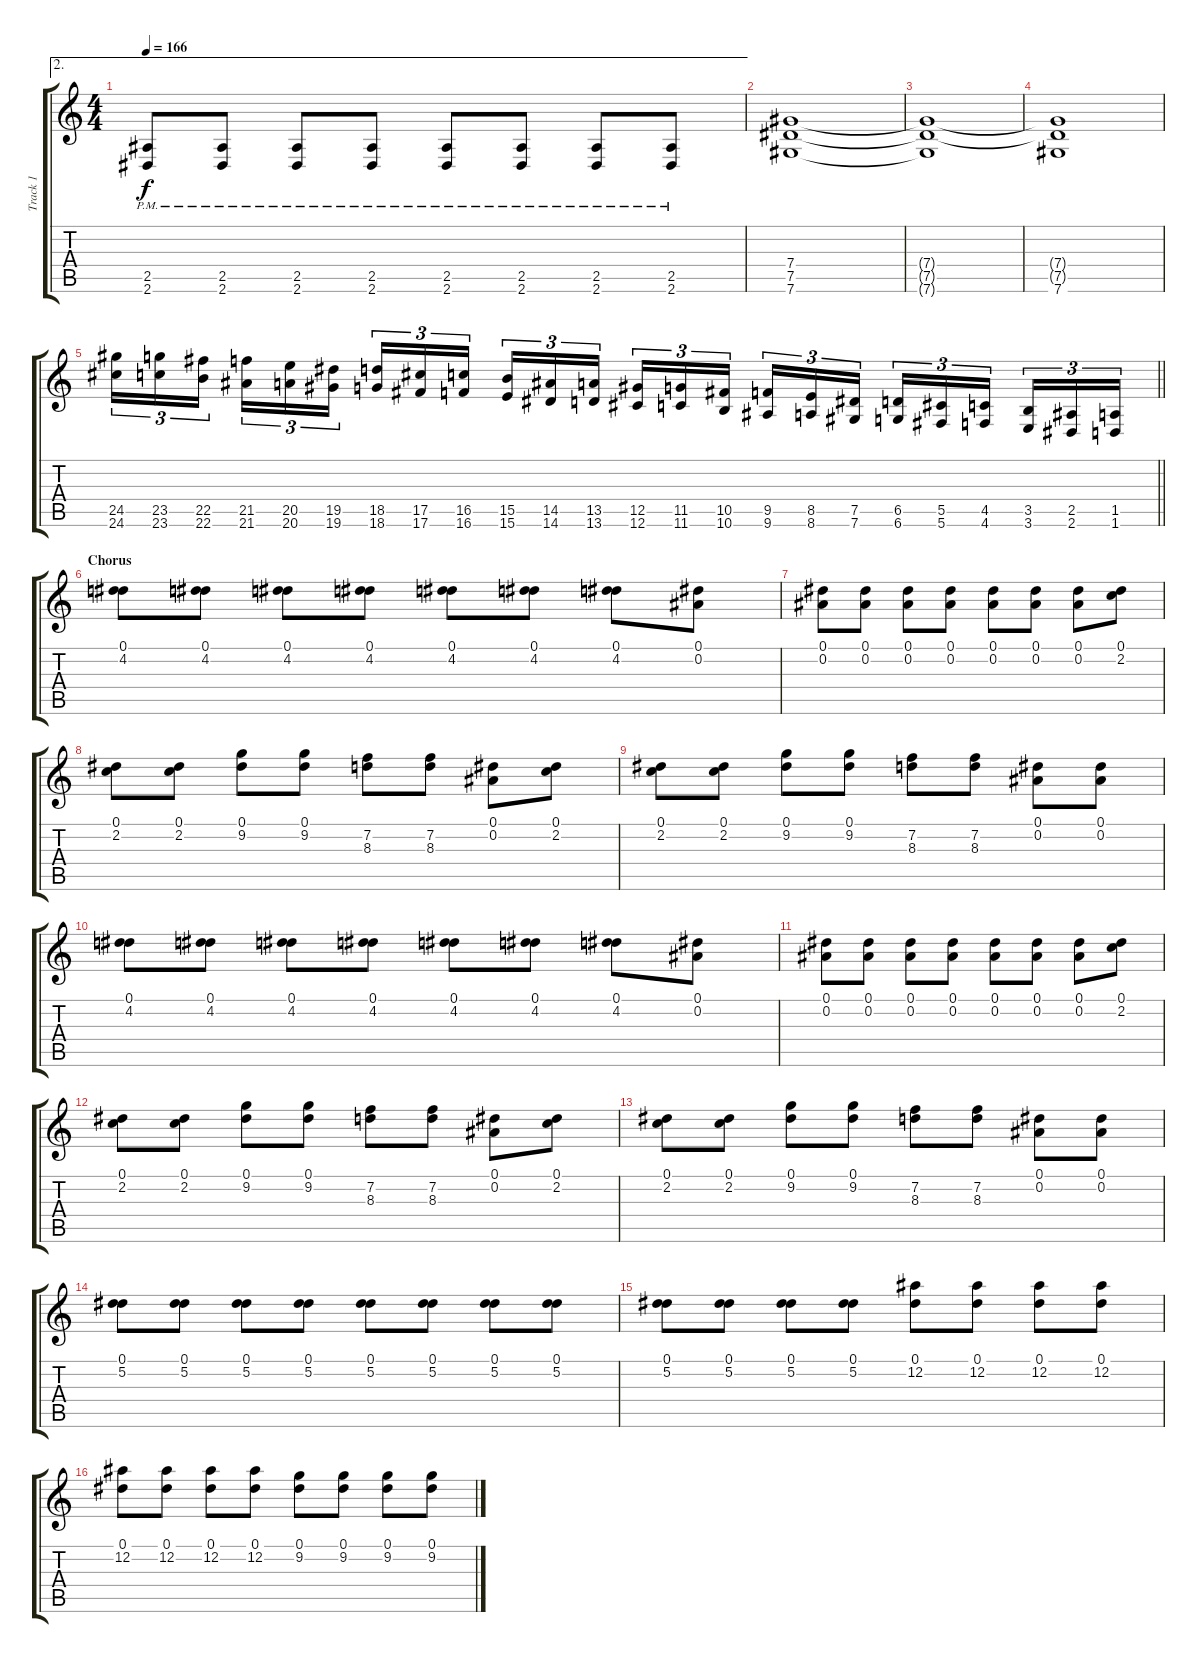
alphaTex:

\track ("Track 1" "Track 1") {instrument distortionguitar}
\staff {score tabs}
\tuning (Eb4 Bb3 Gb3 Db3 Ab2 Db2) {hide}
\ae 2
\ts (4 4)
\tempo 166
\clef g2
\ks c
(2.5{pm} 2.6{pm}).8{dy f} (2.5{pm} 2.6{pm}).8 (2.5{pm} 2.6{pm}).8 (2.5{pm} 2.6{pm}).8 (2.5{pm} 2.6{pm}).8 (2.5{pm} 2.6{pm}).8 (2.5{pm} 2.6{pm}).8 (2.5{pm} 2.6{pm}).8 |
(7.4 7.5 7.6).1{volume 6} |
(7.4{t} 7.5{t} 7.6{t}).1 |
(7.4{t} 7.5{t} 7.6).1{volume 7} |
\barLineRight lightlight
(24.5 24.6).16{tu (3 2) instrument guitarfretnoise} (23.5 23.6).16{tu (3 2)} (22.5 22.6).16{tu (3 2) beam splitsecondary} (21.5 21.6).16{tu (3 2)} (20.5 20.6).16{tu (3 2)} (19.5 19.6).16{tu (3 2)} (18.5 18.6).16{tu (3 2)} (17.5 17.6).16{tu (3 2)} (16.5 16.6).16{tu (3 2) beam splitsecondary} (15.5 15.6).16{tu (3 2)} (14.5 14.6).16{tu (3 2)} (13.5 13.6).16{tu (3 2)} (12.5 12.6).16{tu (3 2)} (11.5 11.6).16{tu (3 2)} (10.5 10.6).16{tu (3 2) beam splitsecondary} (9.5 9.6).16{tu (3 2)} (8.5 8.6).16{tu (3 2)} (7.5 7.6).16{tu (3 2)} (6.5 6.6).16{tu (3 2)} (5.5 5.6).16{tu (3 2)} (4.5 4.6).16{tu (3 2) beam splitsecondary} (3.5 3.6).16{tu (3 2)} (2.5 2.6).16{tu (3 2)} (1.5 1.6).16{tu (3 2)} |
\section ("" "Chorus")
(0.1 4.2).8{volume 13 instrument distortionguitar} (0.1 4.2).8 (0.1 4.2).8 (0.1 4.2).8 (0.1 4.2).8 (0.1 4.2).8 (0.1 4.2).8 (0.1 0.2).8 |
(0.1 0.2).8 (0.1 0.2).8 (0.1 0.2).8 (0.1 0.2).8 (0.1 0.2).8 (0.1 0.2).8 (0.1 0.2).8 (0.1 2.2).8 |
(0.1 2.2).8 (0.1 2.2).8 (0.1 9.2).8 (0.1 9.2).8 (7.2 8.3).8 (7.2 8.3).8 (0.1 0.2).8 (0.1 2.2).8 |
(0.1 2.2).8 (0.1 2.2).8 (0.1 9.2).8 (0.1 9.2).8 (7.2 8.3).8 (7.2 8.3).8 (0.1 0.2).8 (0.1 0.2).8 |
(0.1 4.2).8 (0.1 4.2).8 (0.1 4.2).8 (0.1 4.2).8 (0.1 4.2).8 (0.1 4.2).8 (0.1 4.2).8 (0.1 0.2).8 |
(0.1 0.2).8 (0.1 0.2).8 (0.1 0.2).8 (0.1 0.2).8 (0.1 0.2).8 (0.1 0.2).8 (0.1 0.2).8 (0.1 2.2).8 |
(0.1 2.2).8 (0.1 2.2).8 (0.1 9.2).8 (0.1 9.2).8 (7.2 8.3).8 (7.2 8.3).8 (0.1 0.2).8 (0.1 2.2).8 |
(0.1 2.2).8 (0.1 2.2).8 (0.1 9.2).8 (0.1 9.2).8 (7.2 8.3).8 (7.2 8.3).8 (0.1 0.2).8 (0.1 0.2).8 |
(0.1 5.2).8 (0.1 5.2).8 (0.1 5.2).8 (0.1 5.2).8 (0.1 5.2).8 (0.1 5.2).8 (0.1 5.2).8 (0.1 5.2).8 |
(0.1 5.2).8 (0.1 5.2).8 (0.1 5.2).8 (0.1 5.2).8 (0.1 12.2).8 (0.1 12.2).8 (0.1 12.2).8 (0.1 12.2).8 |
(0.1 12.2).8 (0.1 12.2).8 (0.1 12.2).8 (0.1 12.2).8 (0.1 9.2).8 (0.1 9.2).8 (0.1 9.2).8 (0.1 9.2).8
